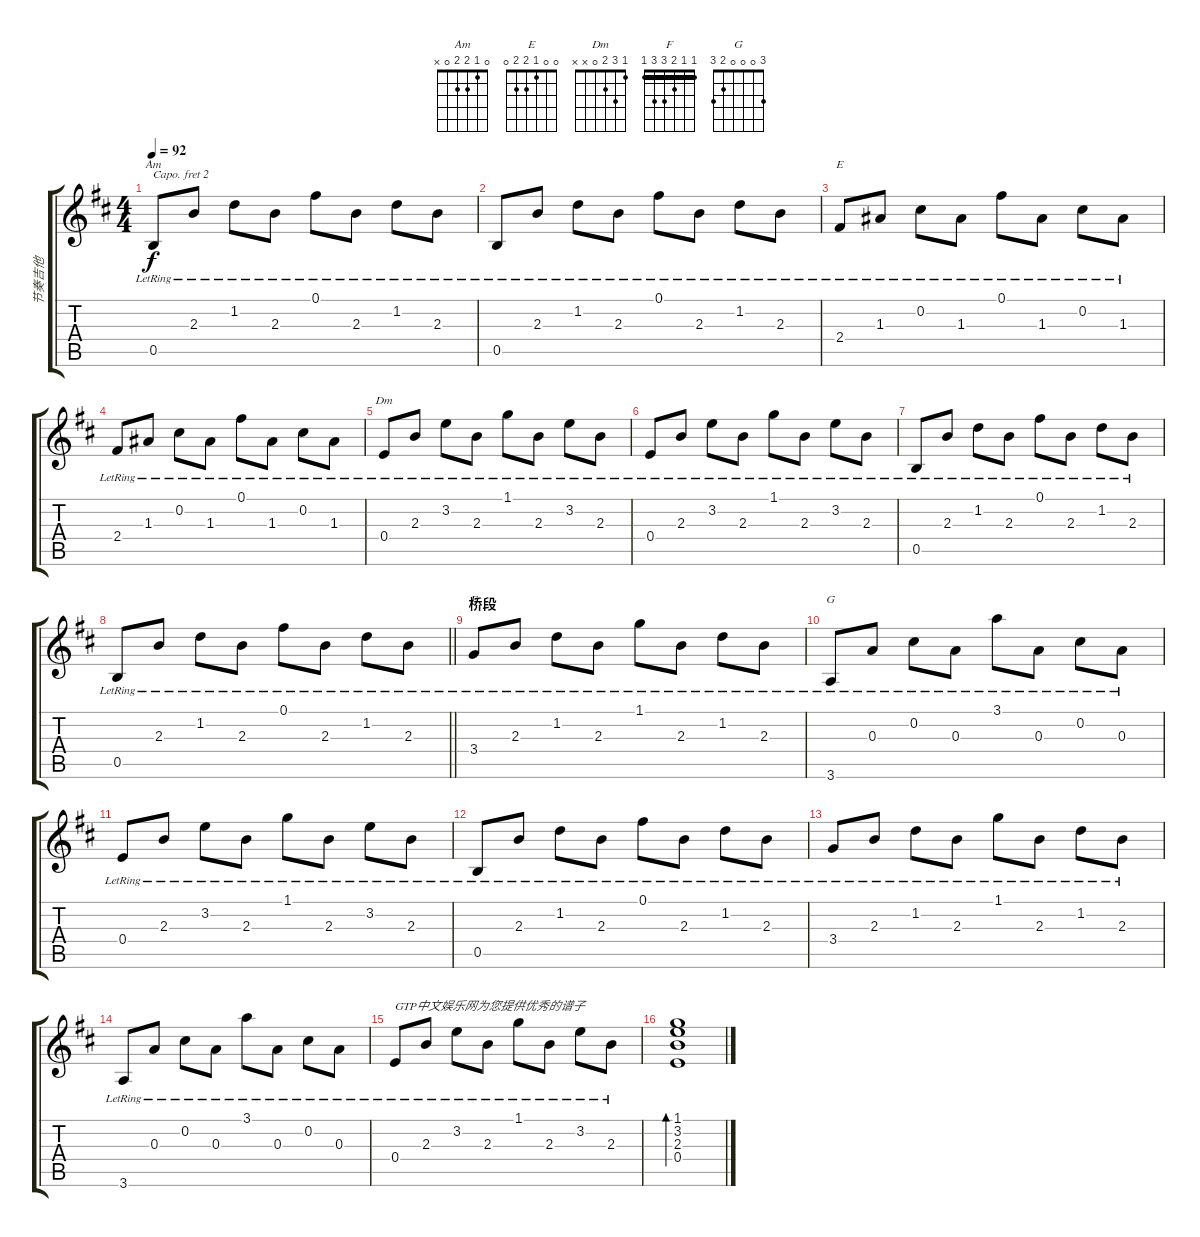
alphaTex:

\track ("节奏吉他" "节奏吉他") {instrument electricguitarjazz}
\staff {score tabs}
\capo 2
\tuning (E4 B3 G3 D3 A2 E2) {hide}
\chord ("Am" 0 1 2 2 0 x)
\chord ("E" 0 0 1 2 2 0)
\chord ("Dm" 1 3 2 0 x x)
\chord ("F" 1 1 2 3 3 1) {barre 1}
\chord ("G" 3 0 0 0 2 3)
\ts (4 4)
\tempo 92
\clef g2
\ks d
0.5{lr}.8{ch "Am" dy f} 2.3{lr}.8 1.2{lr}.8 2.3{lr}.8 0.1{lr}.8 2.3{lr}.8 1.2{lr}.8 2.3{lr}.8 |
0.5{lr}.8 2.3{lr}.8 1.2{lr}.8 2.3{lr}.8 0.1{lr}.8 2.3{lr}.8 1.2{lr}.8 2.3{lr}.8 |
2.4{lr}.8{ch "E"} 1.3{lr}.8 0.2{lr}.8 1.3{lr}.8 0.1{lr}.8 1.3{lr}.8 0.2{lr}.8 1.3{lr}.8 |
2.4{lr}.8 1.3{lr}.8 0.2{lr}.8 1.3{lr}.8 0.1{lr}.8 1.3{lr}.8 0.2{lr}.8 1.3{lr}.8 |
0.4{lr}.8{ch "Dm"} 2.3{lr}.8 3.2{lr}.8 2.3{lr}.8 1.1{lr}.8 2.3{lr}.8 3.2{lr}.8 2.3{lr}.8 |
0.4{lr}.8 2.3{lr}.8 3.2{lr}.8 2.3{lr}.8 1.1{lr}.8 2.3{lr}.8 3.2{lr}.8 2.3{lr}.8 |
0.5{lr}.8 2.3{lr}.8 1.2{lr}.8 2.3{lr}.8 0.1{lr}.8 2.3{lr}.8 1.2{lr}.8 2.3{lr}.8 |
\barLineRight lightlight
0.5{lr}.8 2.3{lr}.8 1.2{lr}.8 2.3{lr}.8 0.1{lr}.8 2.3{lr}.8 1.2{lr}.8 2.3{lr}.8 |
\section ("" "桥段")
3.4{lr}.8{ch "F"} 2.3{lr}.8 1.2{lr}.8 2.3{lr}.8 1.1{lr}.8 2.3{lr}.8 1.2{lr}.8 2.3{lr}.8 |
3.6{lr}.8{ch "G"} 0.3{lr}.8 0.2{lr}.8 0.3{lr}.8 3.1{lr}.8 0.3{lr}.8 0.2{lr}.8 0.3{lr}.8 |
0.4{lr}.8 2.3{lr}.8 3.2{lr}.8 2.3{lr}.8 1.1{lr}.8 2.3{lr}.8 3.2{lr}.8 2.3{lr}.8 |
0.5{lr}.8 2.3{lr}.8 1.2{lr}.8 2.3{lr}.8 0.1{lr}.8 2.3{lr}.8 1.2{lr}.8 2.3{lr}.8 |
3.4{lr}.8 2.3{lr}.8 1.2{lr}.8 2.3{lr}.8 1.1{lr}.8 2.3{lr}.8 1.2{lr}.8 2.3{lr}.8 |
3.6{lr}.8 0.3{lr}.8 0.2{lr}.8 0.3{lr}.8 3.1{lr}.8 0.3{lr}.8 0.2{lr}.8 0.3{lr}.8 |
0.4{lr}.8{txt "GTP中文娱乐网为您提供优秀的谱子"} 2.3{lr}.8 3.2{lr}.8 2.3{lr}.8 1.1{lr}.8 2.3{lr}.8 3.2{lr}.8 2.3{lr}.8 |
(1.1 3.2 2.3 0.4).1{bd 480}
